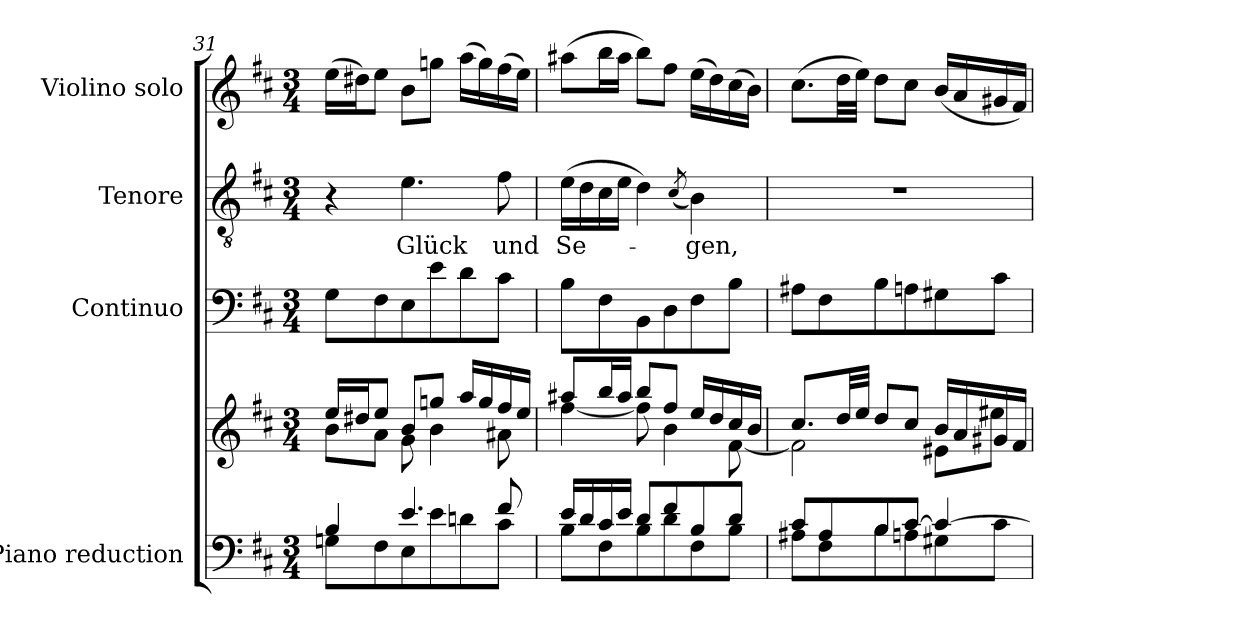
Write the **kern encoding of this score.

**kern	**kern	**kern	**kern	**text	**kern
*part4	*part4	*part3	*part2	*part2	*part1
*staff5	*staff4	*staff3	*staff2	*staff2	*staff1
*I"Piano reduction	*	*I"Continuo	*I"Tenore	*	*I"Violino solo
*I'Pno	*	*	*	*	*I'Vln
*clefF4	*clefG2	*clefF4	*clefGv2	*	*clefG2
*k[f#c#]	*k[f#c#]	*k[f#c#]	*k[f#c#]	*	*k[f#c#]
*M3/4	*M3/4	*M3/4	*M3/4	*	*M3/4
=31	=31	=31	=31	=31	=31
*^	*^	*	*	*	*
4B/	8Gn\L	16ee/LL	8b\L	8G\L	4r	.	(>16ee\LL
.	.	16dd#X/J	.	.	.	.	16dd#X\J)
.	8F#\	8ee/J	8a\J	8F#\	.	.	8ee\J
!	!	!	!	!	!	!LO:LY:b	!
4.e/	8E\	8b/L	8g\	8E\	4.e\	Glück	8b\L
.	8e\	8ggn/J	4b\	8e\	.	.	8ggn\J
.	8dn\	16aa/LL	.	8d\	.	.	(>16aa\LL
.	.	16gg/	.	.	.	.	16gg\)
!	!	!	!	!	!	!LO:LY:b	!
8f#/	8c#\J	16ff#/	8a#X\	8c#\J	8f#\	und	(>16ff#\
.	.	16ee/JJ	.	.	.	.	16ee\JJ)
=32	=32	=32	=32	=32	=32	=32	=32
!	!	!	!	!	!	!LO:LY:b	!
16e/LL	8B\L	8aa#X/L	[4ff#\	8B\L	(>16e\LL	Se-	(>8aa#X\L
16d/	.	.	.	.	16d\	.	.
16c#/	8F#\	16bb/L	.	8F#\	16c#\	.	16bb\L
16e/JJ	.	16aa#/JJ	.	.	16e\JJ	.	16aa#\JJ
8d/L	8B\	8bb/L	8ff#\]	8BB\	4d\)	.	8bb\L)
8f#/	8d\	8ff#/J	4b\	8D\	.	.	8ff#\J
.	.	.	.	.	(<8qc#/	.	.
!	!	!	!	!	!	!LO:LY:b	!
8B/	8F#\	16ee/LL	.	8F#\	4B\)	-gen,	(>16ee\LL
.	.	16dd/	.	.	.	.	16dd\)
8d/J	8B\J	16cc#/	[8f#\	8B\J	.	.	(>16cc#\
.	.	16b/JJ	.	.	.	.	16b\JJ)
=33	=33	=33	=33	=33	=33	=33	=33
8c#/L	8A#X\L	8.cc#/L	2f#\]	8A#X\L	2.r	.	(>8.cc#\L
8A#/	8F#\	.	.	8F#\	.	.	.
.	.	32dd/LL	.	.	.	.	32dd\LL
.	.	32ee/JJJ	.	.	.	.	32ee\JJJ)
8B/	8B\	8dd/L	.	8B\	.	.	8dd\L
[8c#/J	8An\	8cc#/J	.	8An\	.	.	8cc#\J
4c#/_	8G#X\	16b/LL	8e#X\L	8G#X\	.	.	(<16b/LL
.	.	16a/	.	.	.	.	16a/
.	8c#\J	16g#X/	8ee#X\J	8c#\J	.	.	16g#X/
.	.	16f#/JJ	.	.	.	.	16f#/JJ)
*v	*v	*	*	*	*	*	*
*	*v	*v	*	*	*	*
=	=	=	=	=	=
*-	*-	*-	*-	*-	*-
